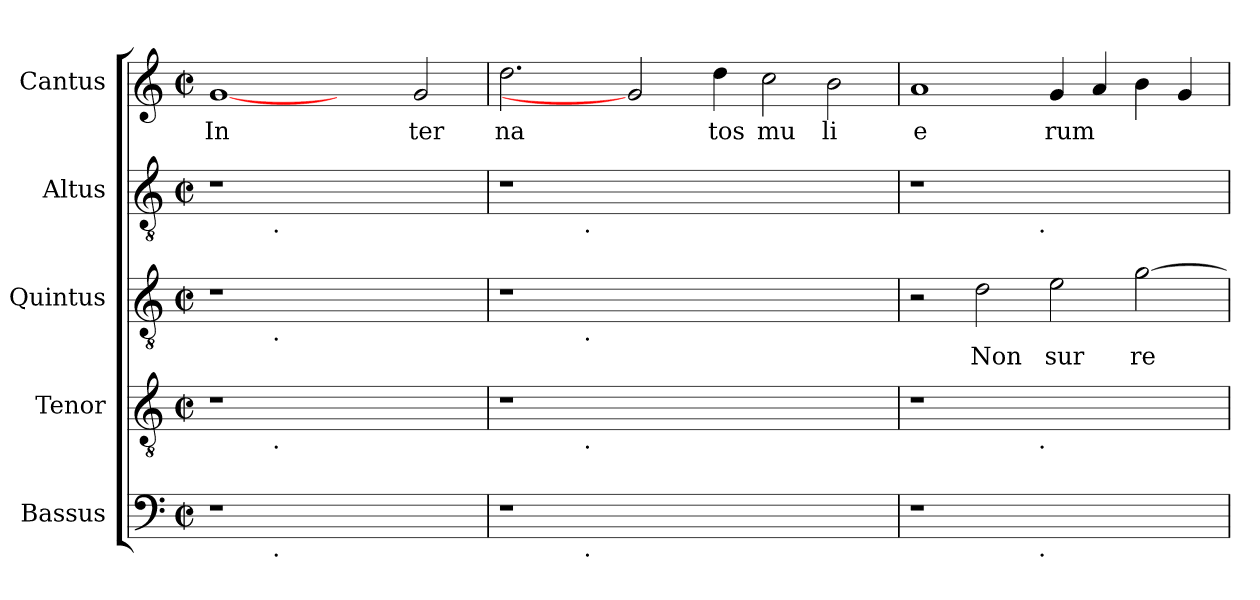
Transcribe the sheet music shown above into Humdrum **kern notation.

**kern	**kern	**kern	**text	**kern	**kern	**text
*part5	*part4	*part3	*part3	*part2	*part1	*part1
*staff5	*staff4	*staff3	*staff3	*staff2	*staff1	*staff1
*I"Bassus	*I"Tenor	*I"Quintus	*	*I"Altus	*I"Cantus	*
!!LO:PB:g=z
*stria5	*stria5	*stria5	*	*stria5	*stria5	*
*clefF4	*clefGv2	*clefGv2	*	*clefGv2	*clefG2	*
*k[]	*k[]	*k[]	*	*k[]	*k[]	*
*C:	*C:	*C:	*	*C:	*C:	*
*M2/2	*M2/2	*M2/2	*	*M2/2	*M2/2	*
*met(c|)	*met(c|)	*met(c|)	*	*met(c|)	*met(c|)	*
=1	=1	=1	=1	=1	=1	=1
!	!	!	!	!	!	!LO:LY:b:cj
*^	*^	*^	*	*^	*	*
1r	4...ryy	1r	4...ryy	1r	4...ryy	.	1r	4...ryy	[1g	In
!	!	!	!	!	!	!	!	!LO:TX:b:t=.	!	!
!	!	!	!	!	!LO:TX:b:t=.	!	!	!	!	!
!	!	!	!LO:TX:b:t=.	!	!	!	!	!	!	!
!	!LO:TX:b:t=.	!	!	!	!	!	!	!	!	!
.	1ryy	.	1ryy	.	1ryy	.	.	1ryy	.	.
1ryy	.	1ryy	.	1ryy	.	.	1ryy	.	2ryy	.
.	2ryy	.	2ryy	.	2ryy	.	.	2ryy	.	.
!	!	!	!	!	!	!	!	!	!	!LO:LY:b:cj
.	.	.	.	.	.	.	.	.	2g/	ter
.	32ryy	.	32ryy	.	32ryy	.	.	32ryy	.	.
=2	=2	=2	=2	=2	=2	=2	=2	=2	=2	=2
!	!	!	!	!	!	!	!	!	!	!LO:LY:b:cj
1r	4ryy	1r	4ryy	1r	4ryy	.	1r	4ryy	2.dd\	na
.	8...ryy	.	8...ryy	.	8...ryy	.	.	8...ryy	.	.
!	!	!	!	!	!	!	!	!LO:TX:b:t=.	!	!
!	!	!	!	!	!LO:TX:b:t=.	!	!	!	!	!
!	!	!	!LO:TX:b:t=.	!	!	!	!	!	!	!
!	!LO:TX:b:t=.	!	!	!	!	!	!	!	!	!
.	1ryy	.	1ryy	.	1ryy	.	.	1ryy	.	.
.	.	.	.	.	.	.	.	.	2g]	.
1.ryy	.	1.ryy	.	1.ryy	.	.	1.ryy	.	.	.
!	!	!	!	!	!	!	!	!	!	!LO:LY:b:cj
.	.	.	.	.	.	.	.	.	4dd\	tos
.	1ryy	.	1ryy	.	1ryy	.	.	1ryy	.	.
!	!	!	!	!	!	!	!	!	!	!LO:LY:b:cj
.	.	.	.	.	.	.	.	.	2cc\	mu
!	!	!	!	!	!	!	!	!	!	!LO:LY:b:cj
.	.	.	.	.	.	.	.	.	2b\	li
.	64ryy	.	64ryy	.	64ryy	.	.	64ryy	.	.
=3	=3	=3	=3	=3	=3	=3	=3	=3	=3	=3
!	!	!	!	!	!	!	!	!	!	!LO:LY:b:cj
*	*	*	*	*v	*v	*	*	*	*	*
1r	2ryy	1r	2ryy	2r	.	1r	2ryy	1a	e
!	!	!	!	!	!LO:LY:b:cj	!	!	!	!
.	4...ryy	.	4...ryy	2d\	Non	.	4...ryy	.	.
!	!	!	!	!	!	!	!LO:TX:b:t=.	!	!
!	!	!	!LO:TX:b:t=.	!	!	!	!	!	!
!	!LO:TX:b:t=.	!	!	!	!	!	!	!	!
.	1ryy	.	1ryy	.	.	.	1ryy	.	.
!	!	!	!	!	!LO:LY:b:cj	!	!	!	!LO:LY:b:cj
1ryy	.	1ryy	.	2e\	sur	1ryy	.	4g/	rum
!	!	!	!	!	!	!	!	!	!LO:LY:b:cj
.	.	.	.	.	.	.	.	4a/	.
!	!	!	!	!	!LO:LY:b:cj	!	!	!	!LO:LY:b:cj
.	.	.	.	[>2g\	re	.	.	4b\	.
!	!	!	!	!	!	!	!	!	!LO:LY:b:cj
.	.	.	.	.	.	.	.	4g/	.
.	32ryy	.	32ryy	.	.	.	32ryy	.	.
*v	*v	*	*	*	*	*v	*v	*	*
*	*v	*v	*	*	*	*	*
=	=	=	=	=	=	=
*-	*-	*-	*-	*-	*-	*-
